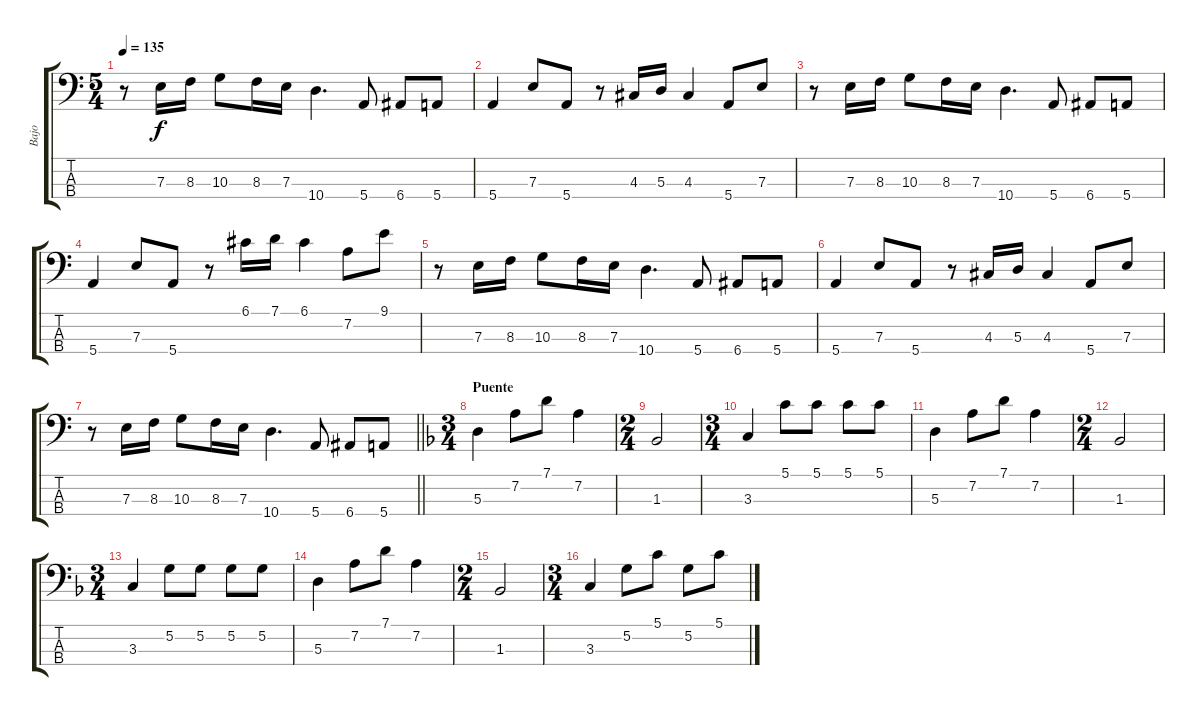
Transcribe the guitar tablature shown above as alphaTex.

\track ("Bajo" "Bajo") {instrument electricbassfinger}
\staff {score tabs}
\tuning (G2 D2 A1 E1) {hide}
\ts (5 4)
\tempo 135
\clef f4
\ks c
r.8{dy f} 7.3.16 8.3.16 10.3.8 8.3.16 7.3.16 10.4.4{d} 5.4.8 6.4.8 5.4.8 |
5.4.4 7.3.8 5.4.8 r.8 4.3.16 5.3.16 4.3.4 5.4.8 7.3.8 |
r.8 7.3.16 8.3.16 10.3.8 8.3.16 7.3.16 10.4.4{d} 5.4.8 6.4.8 5.4.8 |
5.4.4 7.3.8 5.4.8 r.8 6.1.16 7.1.16 6.1.4 7.2.8 9.1.8 |
r.8 7.3.16 8.3.16 10.3.8 8.3.16 7.3.16 10.4.4{d} 5.4.8 6.4.8 5.4.8 |
5.4.4 7.3.8 5.4.8 r.8 4.3.16 5.3.16 4.3.4 5.4.8 7.3.8 |
\barLineRight lightlight
r.8 7.3.16 8.3.16 10.3.8 8.3.16 7.3.16 10.4.4{d} 5.4.8 6.4.8 5.4.8 |
\ts (3 4)
\section ("" "Puente ")
\ks dminor
5.3.4 7.2.8 7.1.8 7.2.4 |
\ts (2 4)
1.3.2 |
\ts (3 4)
3.3.4 5.1.8 5.1.8 5.1.8 5.1.8 |
5.3.4 7.2.8 7.1.8 7.2.4 |
\ts (2 4)
1.3.2 |
\ts (3 4)
3.3.4 5.2.8 5.2.8 5.2.8 5.2.8 |
5.3.4 7.2.8 7.1.8 7.2.4 |
\ts (2 4)
1.3.2 |
\ts (3 4)
3.3.4 5.2.8 5.1.8 5.2.8 5.1.8
